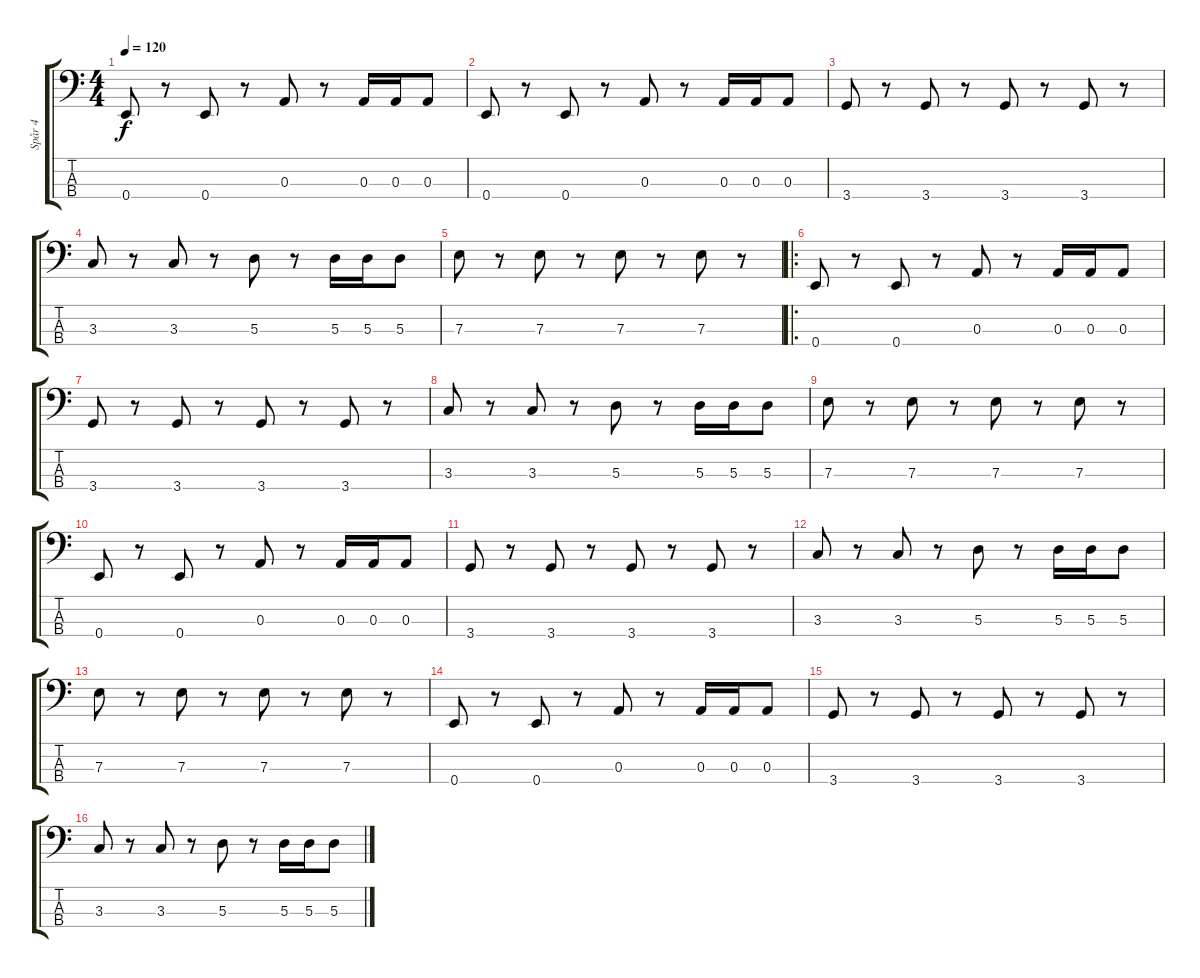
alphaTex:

\track ("Spår 4" "Spår 4") {instrument electricbasspick}
\staff {score tabs}
\tuning (G2 D2 A1 E1) {hide}
\ts (4 4)
\tempo 120
\clef f4
\ks c
0.4.8{dy f} r.8 0.4.8 r.8 0.3.8 r.8 0.3.16 0.3.16 0.3.8 |
0.4.8 r.8 0.4.8 r.8 0.3.8 r.8 0.3.16 0.3.16 0.3.8 |
3.4.8 r.8 3.4.8 r.8 3.4.8 r.8 3.4.8 r.8 |
3.3.8 r.8 3.3.8 r.8 5.3.8 r.8 5.3.16 5.3.16 5.3.8 |
7.3.8 r.8 7.3.8 r.8 7.3.8 r.8 7.3.8 r.8 |
\ro
0.4.8 r.8 0.4.8 r.8 0.3.8 r.8 0.3.16 0.3.16 0.3.8 |
3.4.8 r.8 3.4.8 r.8 3.4.8 r.8 3.4.8 r.8 |
3.3.8 r.8 3.3.8 r.8 5.3.8 r.8 5.3.16 5.3.16 5.3.8 |
7.3.8 r.8 7.3.8 r.8 7.3.8 r.8 7.3.8 r.8 |
0.4.8 r.8 0.4.8 r.8 0.3.8 r.8 0.3.16 0.3.16 0.3.8 |
3.4.8 r.8 3.4.8 r.8 3.4.8 r.8 3.4.8 r.8 |
3.3.8 r.8 3.3.8 r.8 5.3.8 r.8 5.3.16 5.3.16 5.3.8 |
7.3.8 r.8 7.3.8 r.8 7.3.8 r.8 7.3.8 r.8 |
0.4.8 r.8 0.4.8 r.8 0.3.8 r.8 0.3.16 0.3.16 0.3.8 |
3.4.8 r.8 3.4.8 r.8 3.4.8 r.8 3.4.8 r.8 |
3.3.8 r.8 3.3.8 r.8 5.3.8 r.8 5.3.16 5.3.16 5.3.8
